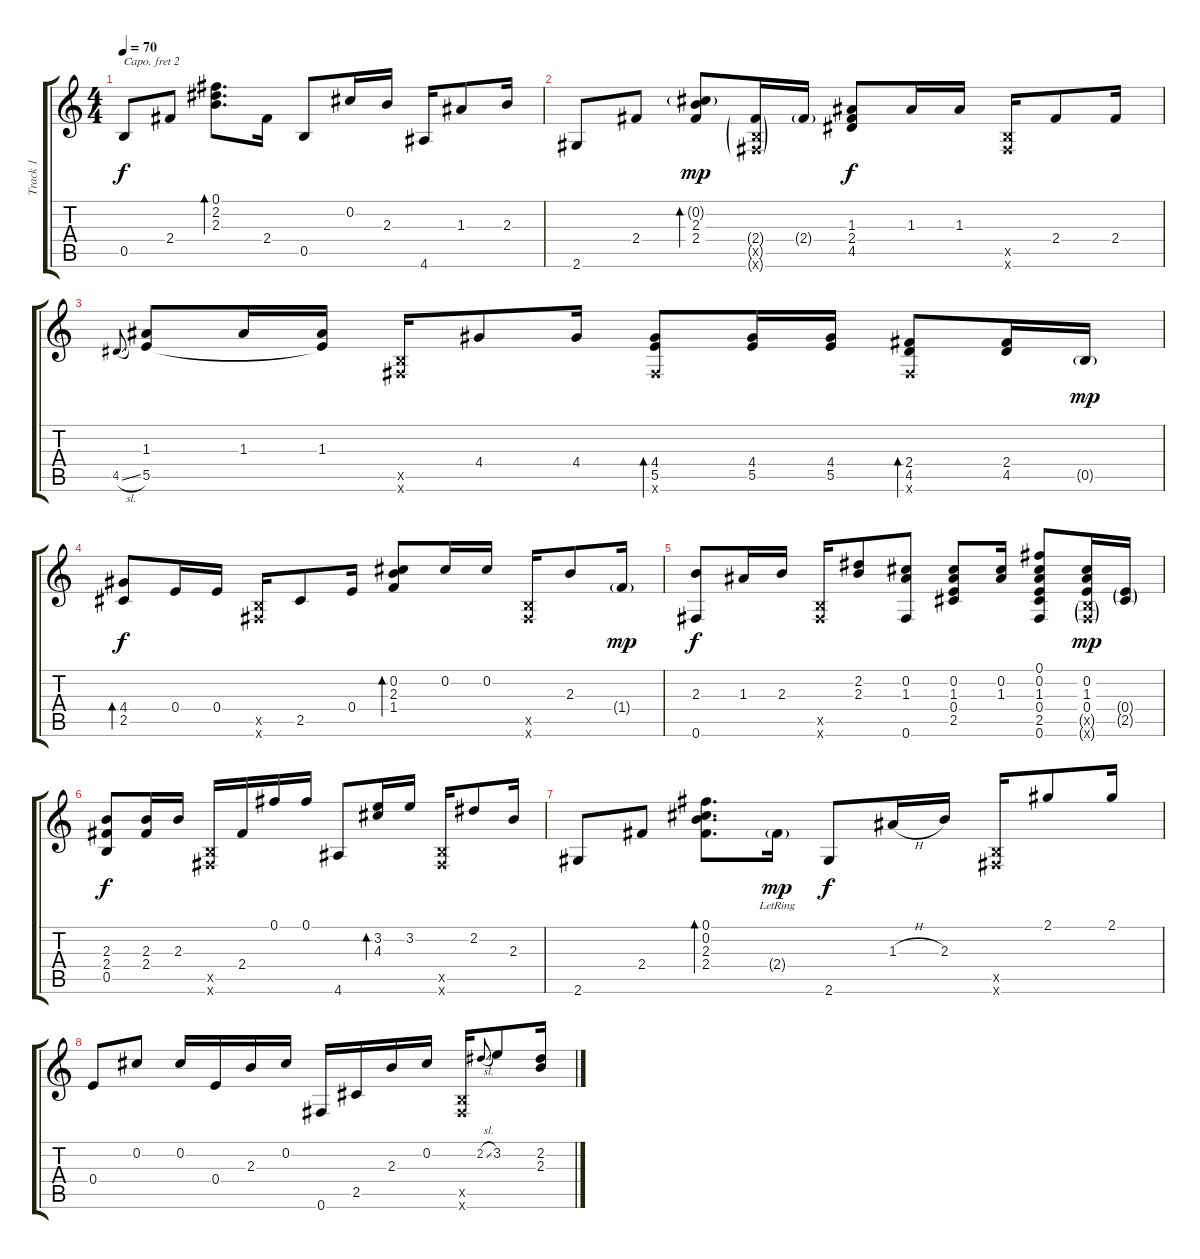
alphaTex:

\track ("Track 1" "Track 1") {instrument acousticguitarsteel}
\staff {score tabs}
\capo 2
\tuning (E4 B3 G3 D3 A2 E2) {hide}
\ts (4 4)
\tempo 70
\clef g2
\ks c
0.5.8{dy f} 2.4.8 (0.1 2.2 2.3).8{d bd 120} 2.4.16 0.5.8 0.2.16 2.3.16 4.6.16 1.3.8 2.3.16 |
2.6.8 2.4.8 (0.2{g} 2.3 2.4).8{bd 60 dy mp} (2.4{g} 0.5{g x} 0.6{g x}).16 2.4{g}.16 (1.3 2.4 4.5).8{dy f} 1.3.16 1.3.16 (0.5{x} 0.6{x}).16 2.4.8 2.4.16 |
4.5{sl}.8{gr onbeat} (1.3 5.5).8 1.3.16 (1.3 5.5{t}).16 (0.5{x} 0.6{x}).16 4.4.8 4.4.16 (4.4 5.5 0.6{x}).8{bd 60} (4.4 5.5).16 (4.4 5.5).16 (2.4 4.5 0.6{x}).8{bd 120} (2.4 4.5).16 0.5{g}.16{dy mp} |
(4.4 2.5).8{bd 120 dy f} 0.4.16 0.4.16 (0.5{x} 0.6{x}).16 2.5.8 0.4.16 (0.2 2.3 1.4).8{bd 120} 0.2.16 0.2.16 (0.5{x} 0.6{x}).16 2.3.8 1.4{g}.16{dy mp} |
(2.3 0.6).8{dy f} 1.3.16 2.3.16 (0.5{x} 0.6{x}).16 (2.2 2.3).8 (0.2 1.3 0.6).8 (0.2 1.3 0.4 2.5).8 (0.2 1.3).16 (0.1 0.2 1.3 0.4 2.5 0.6).8 (0.2 1.3 0.4 0.5{g x} 0.6{g x}).16{dy mp} (0.4{g} 2.5{g}).16 |
(2.3 2.4 0.5).8{dy f} (2.3 2.4).16 2.3.16 (0.5{x} 0.6{x}).16 2.4.16 0.1.16 0.1.16 4.6.8 (3.2 4.3).16{bd 120} 3.2.16 (0.5{x} 0.6{x}).16 2.2.8 2.3.16 |
2.6.8 2.4.8 (0.1 0.2 2.3 2.4).8{d bd 60} 2.4{g lr}.16{dy mp} 2.6.8{dy f} 1.3{h}.16 2.3.16 (0.5{x} 0.6{x}).16 2.1.8 2.1.16 |
0.4.8 0.2.8 0.2.16 0.4.16 2.3.16 0.2.16 0.6.16 2.5.16 2.3.16 0.2.16 (0.5{x} 0.6{x}).16 2.2{sl}.8{gr onbeat} 3.2.8 (2.2 2.3).16
